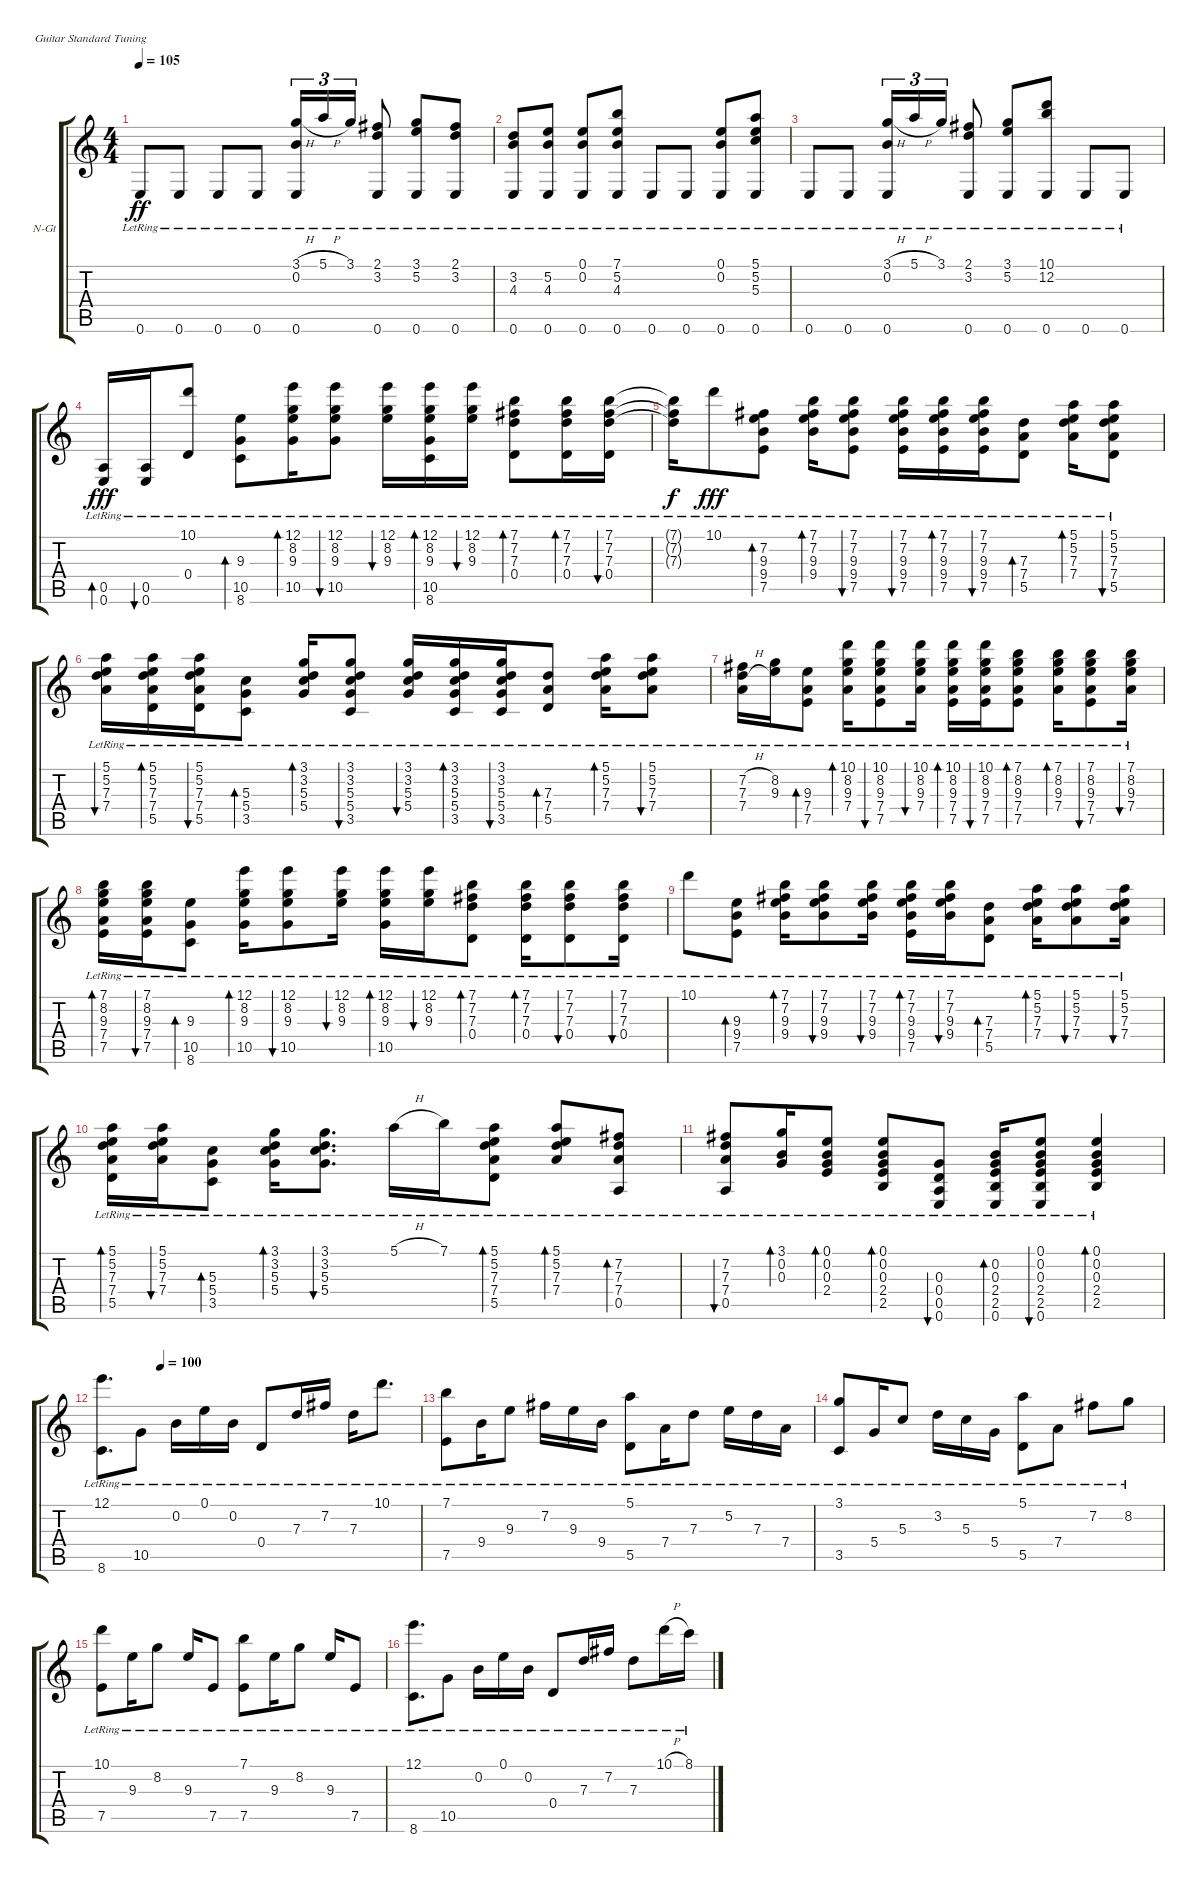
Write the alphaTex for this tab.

\bracketExtendMode groupsimilarinstruments
\firstSystemTrackNameOrientation horizontal
\otherSystemsTrackNameOrientation horizontal
\track ("Spur 1" "N-Gt") {instrument acousticguitarnylon}
\staff {score tabs}
\tuning (E4 B3 G3 D3 A2 E2)
\ts (4 4)
\tempo 105
\clef g2
\ks c
0.6{lr}.8{dy ff} 0.6{lr}.8 0.6{lr}.8 0.6{lr}.8 (3.1{h lr} 0.2{lr} 0.6{lr}).16{tu (3 2)} 5.1{h lr}.16{tu (3 2)} 3.1{lr}.16{tu (3 2)} (2.1{lr} 3.2{lr} 0.6{lr}).8 (3.1{lr} 5.2{lr} 0.6{lr}).8 (2.1{lr} 3.2{lr} 0.6{lr}).8 |
(3.2{lr} 4.3{lr} 0.6{lr}).8 (5.2{lr} 4.3{lr} 0.6{lr}).8 (0.1{lr} 0.2{lr} 0.6{lr}).8 (7.1{lr} 5.2{lr} 4.3{lr} 0.6{lr}).8 0.6{lr}.8 0.6{lr}.8 (0.1{lr} 0.2{lr} 0.6{lr}).8 (5.1{lr} 5.2{lr} 5.3{lr} 0.6{lr}).8 |
0.6{lr}.8 0.6{lr}.8 (3.1{h lr} 0.2{lr} 0.6{lr}).16{tu (3 2)} 5.1{h lr}.16{tu (3 2)} 3.1{lr}.16{tu (3 2)} (2.1{lr} 3.2{lr} 0.6{lr}).8 (3.1{lr} 5.2{lr} 0.6{lr}).8 (10.1{lr} 12.2{lr} 0.6{lr}).8 0.6{lr}.8 0.6{lr}.8 |
(0.5{lr} 0.6{lr}).16{bd 120 dy fff} (0.5{lr} 0.6{lr}).16{bu 120} (10.1{lr} 0.4{lr}).8 (9.3{lr} 10.5{lr} 8.6{lr}).8{bd 60} (12.1{lr} 8.2{lr} 9.3{lr} 10.5).16{bd 120} (12.1{lr} 8.2{lr} 9.3{lr} 10.5).8{bu 120} (12.1{lr} 8.2{lr} 9.3{lr}).16{bu 60} (12.1{lr} 8.2{lr} 9.3{lr} 10.5{lr} 8.6).16{bd 60} (12.1{lr} 8.2{lr} 9.3{lr}).16{bu 60} (7.1{lr} 7.2{lr} 7.3{lr} 0.4{lr}).8{bd 120} (7.1{lr} 7.2{lr} 7.3{lr} 0.4{lr}).16{bd 120} (7.1{lr} 7.2{lr} 7.3{lr} 0.4{lr}).16{bu 120} |
(7.1{lr t} 7.2{lr t} 7.3{lr t}).16{dy f} 10.1{lr}.8{dy fff} (7.2{lr} 9.3{lr} 9.4{lr} 7.5{lr}).8{bd 60} (7.1{lr} 7.2{lr} 9.3{lr} 9.4{lr}).16{bd 60} (7.1{lr} 7.2{lr} 9.3{lr} 9.4{lr} 7.5{lr}).8{bu 60} (7.1{lr} 7.2{lr} 9.3{lr} 9.4{lr} 7.5{lr}).16{bu 60} (7.1{lr} 7.2{lr} 9.3{lr} 9.4{lr} 7.5{lr}).16{bd 60} (7.1{lr} 7.2{lr} 9.3{lr} 9.4{lr} 7.5{lr}).16{bu 60} (7.3{lr} 7.4{lr} 5.5{lr}).8{bd 60} (5.1{lr} 5.2{lr} 7.3{lr} 7.4{lr}).16{bd 60} (5.1{lr} 5.2{lr} 7.3{lr} 7.4{lr} 5.5{lr}).8{bu 60} |
(5.1{lr} 5.2{lr} 7.3{lr} 7.4{lr}).16{bu 60} (5.1{lr} 5.2{lr} 7.3{lr} 7.4{lr} 5.5{lr}).16{bd 60} (5.1{lr} 5.2{lr} 7.3{lr} 7.4{lr} 5.5{lr}).16{bu 60} (5.3{lr} 5.4{lr} 3.5{lr}).8{bd 60} (3.1{lr} 3.2{lr} 5.3{lr} 5.4{lr}).16{bd 60} (3.1{lr} 3.2{lr} 5.3{lr} 5.4{lr} 3.5{lr}).8{bu 60} (3.1{lr} 3.2{lr} 5.3{lr} 5.4{lr}).16{bu 60} (3.1{lr} 3.2{lr} 5.3{lr} 5.4{lr} 3.5{lr}).16{bd 60} (3.1{lr} 3.2{lr} 5.3{lr} 5.4{lr} 3.5{lr}).16{bu 60} (7.3{lr} 7.4{lr} 5.5{lr}).8{bd 60} (5.1{lr} 5.2{lr} 7.3{lr} 7.4{lr}).16{bd 60} (5.1{lr} 5.2{lr} 7.3{lr} 7.4{lr}).8{bu 60} |
(7.2{h lr} 7.3{h lr} 7.4{lr}).16 (8.2{lr} 9.3{lr}).16 (9.3{lr} 7.4{lr} 7.5{lr}).8{bd 60} (10.1{lr} 8.2{lr} 9.3{lr} 7.4{lr}).16{bd 60} (10.1{lr} 8.2{lr} 9.3{lr} 7.4{lr} 7.5{lr}).8{bu 60} (10.1{lr} 8.2{lr} 9.3{lr} 7.4{lr}).16{bu 60} (10.1{lr} 8.2{lr} 9.3{lr} 7.4{lr} 7.5{lr}).16{bd 60} (10.1{lr} 8.2{lr} 9.3{lr} 7.4{lr} 7.5{lr}).16{bu 60} (7.1{lr} 8.2{lr} 9.3{lr} 7.4{lr} 7.5{lr}).8{bd 60} (7.1{lr} 8.2{lr} 9.3{lr} 7.4{lr}).16{bd 60} (7.1{lr} 8.2{lr} 9.3{lr} 7.4{lr} 7.5{lr}).8{bu 60} (7.1{lr} 8.2{lr} 9.3{lr} 7.4{lr}).16{bu 60} |
(7.1{lr} 8.2{lr} 9.3{lr} 7.4{lr} 7.5{lr}).16{bd 60} (7.1{lr} 8.2{lr} 9.3{lr} 7.4{lr} 7.5{lr}).16{bu 60} (9.3{lr} 10.5{lr} 8.6{lr}).8{bd 60} (12.1{lr} 8.2{lr} 9.3{lr} 10.5).16{bd 60} (12.1{lr} 8.2{lr} 9.3{lr} 10.5{lr}).8{bu 60} (12.1{lr} 8.2{lr} 9.3{lr}).16{bu 60} (12.1{lr} 8.2{lr} 9.3{lr} 10.5{lr}).16{bd 60} (12.1{lr} 8.2{lr} 9.3{lr}).16{bu 60} (7.1{lr} 7.2{lr} 7.3{lr} 0.4{lr}).8{bd 60} (7.1{lr} 7.2{lr} 7.3{lr} 0.4{lr}).16{bd 60} (7.1{lr} 7.2{lr} 7.3{lr} 0.4{lr}).8{bu 60} (7.1{lr} 7.2{lr} 7.3{lr} 0.4{lr}).16{bu 60} |
10.1{lr}.8 (9.3{lr} 9.4{lr} 7.5{lr}).8{bd 60} (7.1{lr} 7.2{lr} 9.3{lr} 9.4{lr}).16{bd 60} (7.1{lr} 7.2{lr} 9.3{lr} 9.4{lr}).8{bu 60} (7.1{lr} 7.2{lr} 9.3{lr} 9.4{lr}).16{bu 60} (7.1{lr} 7.2{lr} 9.3{lr} 9.4{lr} 7.5{lr}).16{bd 60} (7.1{lr} 7.2{lr} 9.3{lr} 9.4{lr}).16{bu 60} (7.3{lr} 7.4{lr} 5.5{lr}).8{bd 60} (5.1{lr} 5.2{lr} 7.3{lr} 7.4{lr}).16{bd 60} (5.1{lr} 5.2{lr} 7.3{lr} 7.4{lr}).8{bu 60} (5.1{lr} 5.2{lr} 7.3{lr} 7.4{lr}).16{bu 60} |
(5.1{lr} 5.2{lr} 7.3{lr} 7.4{lr} 5.5{lr}).16{bd 60} (5.1{lr} 5.2{lr} 7.3{lr} 7.4{lr}).16{bu 60} (5.3{lr} 5.4{lr} 3.5{lr}).8{bd 60} (3.1{lr} 3.2{lr} 5.3{lr} 5.4{lr}).16{bd 60} (3.1{lr} 3.2{lr} 5.3{lr} 5.4{lr}).8{d bu 60} 5.1{h lr}.16 7.1{lr}.16 (5.1{lr} 5.2{lr} 7.3{lr} 7.4{lr} 5.5{lr}).8{bd 60} (5.1{lr} 5.2{lr} 7.3{lr} 7.4{lr}).8{bd 60} (7.2{lr} 7.3{lr} 7.4{lr} 0.5{lr}).8{bd 60} |
(7.2{lr} 7.3{lr} 7.4{lr} 0.5{lr}).8{bu 60} (3.1{lr} 0.2{lr} 0.3{lr}).16{bd 60} (0.1 0.2 0.3{lr} 2.4{lr}).8{bd 60} (0.1{lr} 0.2{lr} 0.3{lr} 2.4{lr} 2.5{lr}).8{bd 60} (0.3{lr} 0.4{lr} 0.5{lr} 0.6{lr}).8{bu 60} (0.2{lr} 0.3{lr} 2.4{lr} 2.5{lr} 0.6{lr}).16{bd 60} (0.1{lr} 0.2{lr} 0.3{lr} 2.4{lr} 2.5{lr} 0.6{lr}).8{bu 60} (0.1{lr} 0.2{lr} 0.3{lr} 2.4{lr} 2.5{lr}).4{bd 60} |
\tempo (100 0.1875)
(12.1{lr} 8.6{lr}).8{d} 10.5{lr}.8 0.2{lr}.16 0.1{lr}.16 0.2{lr}.16 0.4{lr}.8 7.3{lr}.16 7.2{lr}.16 7.3{lr}.16 10.1{lr}.8{d} |
(7.1{lr} 7.5{lr}).8 9.4{lr}.16 9.3{lr}.8 7.2{lr}.16 9.3{lr}.16 9.4{lr}.16 (5.1{lr} 5.5{lr}).8 7.4{lr}.16 7.3{lr}.8 5.2{lr}.16 7.3{lr}.16 7.4{lr}.16 |
(3.1{lr} 3.5{lr}).8 5.4{lr}.16 5.3{lr}.8 3.2{lr}.16 5.3{lr}.16 5.4{lr}.16 (5.1{lr} 5.5{lr}).8 7.4{lr}.8 7.2{lr}.8 8.2{lr}.8 |
(10.1{lr} 7.5{lr}).8 9.3{lr}.16 8.2{lr}.8 9.3{lr}.16 7.5{lr}.8 (7.1{lr} 7.5{lr}).8 9.3{lr}.16 8.2{lr}.8 9.3{lr}.16 7.5{lr}.8 |
(12.1{lr} 8.6{lr}).8{d} 10.5{lr}.8 0.2{lr}.16 0.1{lr}.16 0.2{lr}.16 0.4{lr}.8 7.3{lr}.16 7.2{lr}.16 7.3{lr}.8 10.1{h lr}.16 8.1{lr}.16
